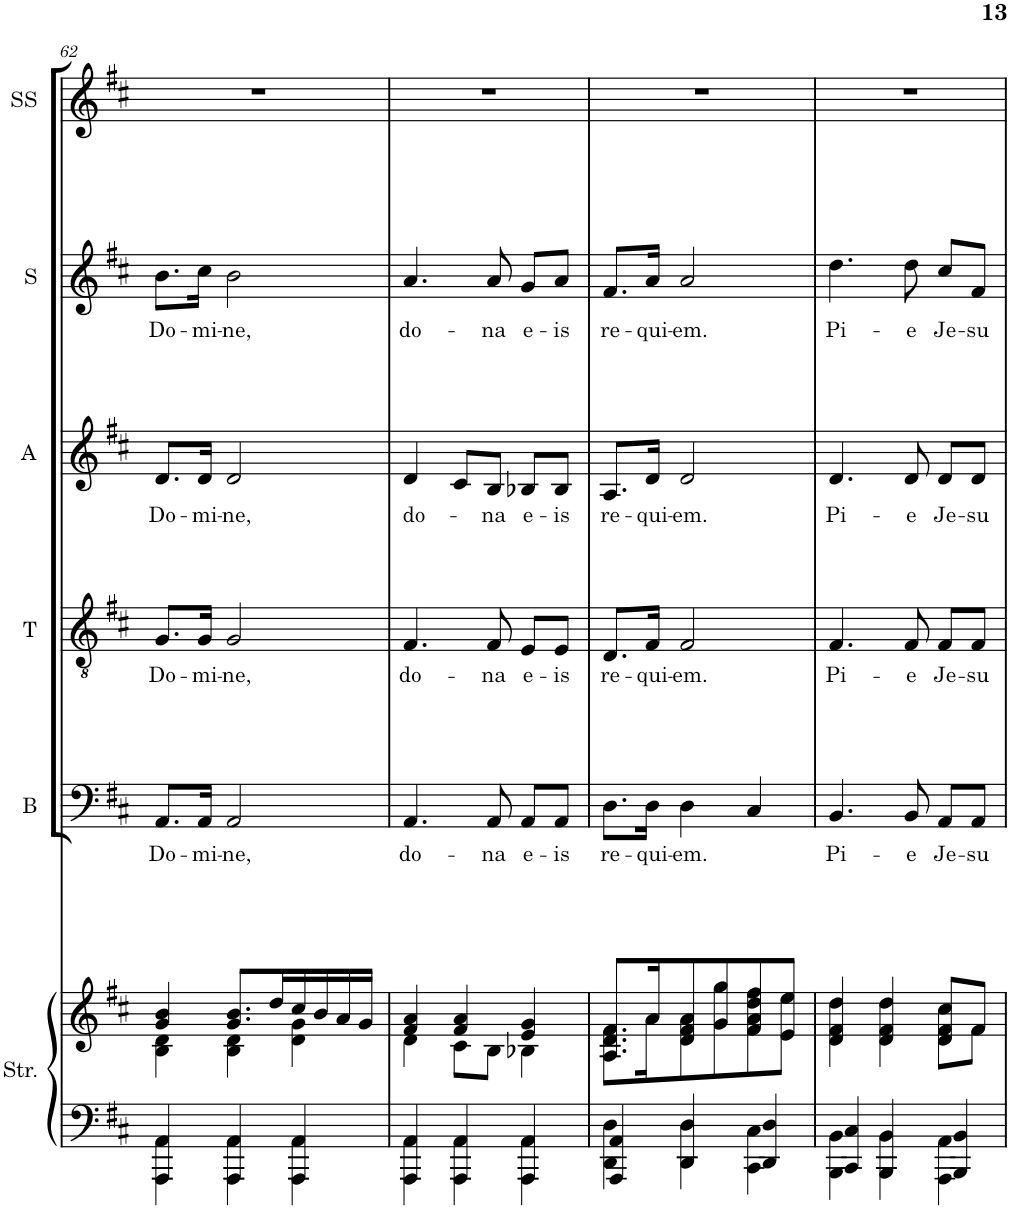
**kern	**kern	**kern	**text	**kern	**text	**kern	**text	**kern	**text	**kern
*part6	*part6	*part5	*part5	*part4	*part4	*part3	*part3	*part2	*part2	*part1
*staff7	*staff6	*staff5	*staff5	*staff4	*staff4	*staff3	*staff3	*staff2	*staff2	*staff1
*I"Strings	*	*I"Bass	*	*I"Tenor	*	*I"Alto	*	*I"Soprano	*	*I"Soprano Solo
*I'Str.	*	*I'B	*	*I'T	*	*I'A	*	*I'S	*	*I'SS
!!LO:PB:g=z
*clefF4	*clefG2	*clefF4	*	*clefGv2	*	*clefG2	*	*clefG2	*	*clefG2
*k[f#c#]	*k[f#c#]	*k[f#c#]	*	*k[f#c#]	*	*k[f#c#]	*	*k[f#c#]	*	*k[f#c#]
*D:	*D:	*D:	*	*D:	*	*D:	*	*D:	*	*D:
*M3/4	*M3/4	*M3/4	*	*M3/4	*	*M3/4	*	*M3/4	*	*M3/4
=62	=62	=62	=62	=62	=62	=62	=62	=62	=62	=62
*^	*^	*	*	*	*	*	*	*	*	*
!	!	!	!	!	!LO:LY:b	!	!LO:LY:b	!	!LO:LY:b	!	!LO:LY:b	!
4AAA/ 4AA/	4AAA\ 4AA\	4g/ 4b/	4B\ 4d\	8.AA/L	Do-	8.G/L	Do-	8.d/L	Do-	8.b\L	Do-	2.r
!	!	!	!	!	!LO:LY:b	!	!LO:LY:b	!	!LO:LY:b	!	!LO:LY:b	!
.	.	.	.	16AA/Jk	-mi-	16G/Jk	-mi-	16d/Jk	-mi-	16cc#\Jk	-mi-	.
!	!	!	!	!	!LO:LY:b	!	!LO:LY:b	!	!LO:LY:b	!	!LO:LY:b	!
4AAA/ 4AA/	4AAA\ 4AA\	8.g/ 8.b/L	4B\ 4d\	2AA/	-ne,	2G/	-ne,	2d/	-ne,	2b\	-ne,	.
.	.	16dd/L	.	.	.	.	.	.	.	.	.	.
4AAA/ 4AA/	4AAA\ 4AA\	16cc#/	4d\ 4g\	.	.	.	.	.	.	.	.	.
.	.	16b/	.	.	.	.	.	.	.	.	.	.
.	.	16a/	.	.	.	.	.	.	.	.	.	.
.	.	16g/JJ	.	.	.	.	.	.	.	.	.	.
=63	=63	=63	=63	=63	=63	=63	=63	=63	=63	=63	=63	=63
!	!	!	!	!	!LO:LY:b	!	!LO:LY:b	!	!LO:LY:b	!	!LO:LY:b	!
4AAA/ 4AA/	4AAA\ 4AA\	4f#/ 4a/	4d\	4.AA/	do-	4.F#/	do-	4d/	do-	4.a/	do-	2.r
4AAA/ 4AA/	4AAA\ 4AA\	4f#/ 4a/	8c#\L	.	.	.	.	8c#/L	.	.	.	.
!	!	!	!	!	!LO:LY:b	!	!LO:LY:b	!	!LO:LY:b	!	!LO:LY:b	!
.	.	.	8B\J	8AA/	-na	8F#/	-na	8B/J	-na	8a/	-na	.
!	!	!	!	!	!LO:LY:b	!	!LO:LY:b	!	!LO:LY:b	!	!LO:LY:b	!
4AAA/ 4AA/	4AAA\ 4AA\	4e/ 4g/	4B-X\	8AA/L	e-	8E/L	e-	8B-X/L	e-	8g/L	e-	.
!	!	!	!	!	!LO:LY:b	!	!LO:LY:b	!	!LO:LY:b	!	!LO:LY:b	!
.	.	.	.	8AA/J	-is	8E/J	-is	8B-/J	-is	8a/J	-is	.
=64	=64	=64	=64	=64	=64	=64	=64	=64	=64	=64	=64	=64
!	!	!	!	!	!LO:LY:b	!	!LO:LY:b	!	!LO:LY:b	!	!LO:LY:b	!
4AAA/ 4AA/	4DD\ 4D\	8.A/ 8.d/ 8.f#/L	8.A\ 8.d\ 8.f#\L	8.D\L	re-	8.D/L	re-	8.A/L	re-	8.f#/L	re-	2.r
!	!	!	!	!	!LO:LY:b	!	!LO:LY:b	!	!LO:LY:b	!	!LO:LY:b	!
.	.	16a/L	16a\L	16D\Jk	-qui-	16F#/Jk	-qui-	16d/Jk	-qui-	16a/Jk	-qui-	.
!	!	!	!	!	!LO:LY:b	!	!LO:LY:b	!	!LO:LY:b	!	!LO:LY:b	!
4DD/ 4D/	4DD\ 4D\	8d/ 8f#/ 8a/	8d\ 8f#\ 8a\	4D\	-em.	2F#/	-em.	2d/	-em.	2a/	-em.	.
.	.	8g/ 8gg/	8g\ 8gg\	.	.	.	.	.	.	.	.	.
4DD/ 4D/	4CC#\ 4C#\	8f#/ 8a/ 8dd/ 8ff#/	8f#\ 8a\ 8dd\ 8ff#\	4C#/	.	.	.	.	.	.	.	.
.	.	8e/ 8ee/J	8e\ 8ee\J	.	.	.	.	.	.	.	.	.
=65	=65	=65	=65	=65	=65	=65	=65	=65	=65	=65	=65	=65
!	!	!	!	!	!LO:LY:b	!	!LO:LY:b	!	!LO:LY:b	!	!LO:LY:b	!
4CC#/ 4C#/	4BBB\ 4BB\	4d/ 4f#/ 4dd/	4d\ 4f#\ 4dd\	4.BB/	Pi-	4.F#/	Pi-	4.d/	Pi-	4.dd\	Pi-	2.r
4BBB/ 4BB/	4BBB\ 4BB\	4d/ 4f#/ 4dd/	4d\ 4f#\ 4dd\	.	.	.	.	.	.	.	.	.
!	!	!	!	!	!LO:LY:b	!	!LO:LY:b	!	!LO:LY:b	!	!LO:LY:b	!
.	.	.	.	8BB/	-e	8F#/	-e	8d/	-e	8dd\	-e	.
!	!	!	!	!	!LO:LY:b	!	!LO:LY:b	!	!LO:LY:b	!	!LO:LY:b	!
4BBB/ 4BB/	4AAA\ 4AA\	8d/ 8f#/ 8cc#/L	8d\ 8f#\ 8cc#\L	8AA/L	Je-	8F#/L	Je-	8d/L	Je-	8cc#/L	Je-	.
!	!	!	!	!	!LO:LY:b	!	!LO:LY:b	!	!LO:LY:b	!	!LO:LY:b	!
.	.	8f#/J	8f#\J	8AA/J	-su	8F#/J	-su	8d/J	-su	8f#/J	-su	.
*v	*v	*	*	*	*	*	*	*	*	*	*	*
*	*v	*v	*	*	*	*	*	*	*	*	*
=	=	=	=	=	=	=	=	=	=	=
*-	*-	*-	*-	*-	*-	*-	*-	*-	*-	*-
